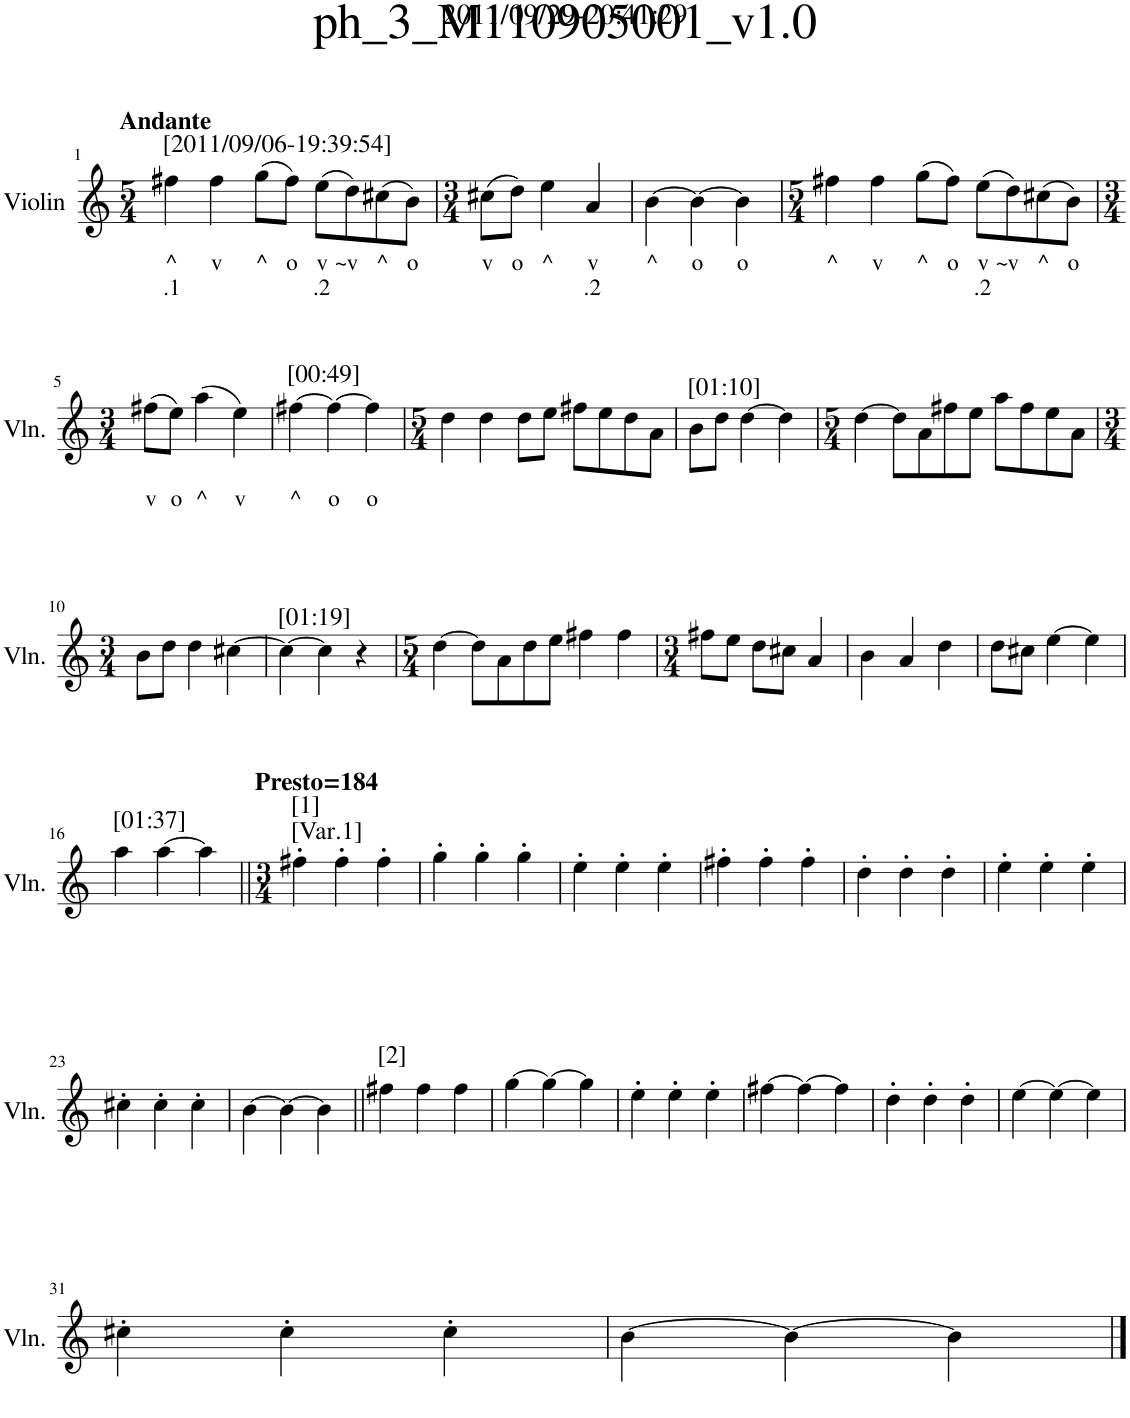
**kern	**text	**text	**harte
*part1	*part1	*part1	*part1
*staff1	*staff1	*staff1	*
*I"Violin	*	*	*
*I'Vln.	*	*	*
*clefG2	*	*	*
*k[]	*	*	*
*M5/4	*	*	*
=1	=1	=1	=1
!LO:TX:a:B:t=Andante	!	!	!
!	!LO:LY:b	!LO:LY:b	!LO:H:kt=[2011/09/06-19:39:54]
4ff#X\	^	.1	N
!	!LO:LY:b	!	!
4ff#\	v	.	.
!	!LO:LY:b	!	!
(8gg\L	^	.	.
!	!LO:LY:b	!	!
8ff#\J)	o	.	.
!	!LO:LY:b	!LO:LY:b	!
(8ee\L	v	.2	.
!	!LO:LY:b	!	!
8dd\)	~v	.	.
!	!LO:LY:b	!	!
(8cc#X\	^	.	.
!	!LO:LY:b	!	!
8b\J)	o	.	.
=2	=2	=2	=2
*M3/4	*	*	*
!	!LO:LY:b	!	!
(8cc#X\L	v	.	.
!	!LO:LY:b	!	!
8dd\J)	o	.	.
!	!LO:LY:b	!	!
4ee\	^	.	.
!	!LO:LY:b	!LO:LY:b	!
4a/	v	.2	.
=3	=3	=3	=3
!	!LO:LY:b	!	!
[4b\	^	.	.
!	!LO:LY:b	!	!
4b\_	o	.	.
!	!LO:LY:b	!	!
4b\]	o	.	.
=4	=4	=4	=4
*M5/4	*	*	*
!	!LO:LY:b	!	!
4ff#X\	^	.	.
!	!LO:LY:b	!	!
4ff#\	v	.	.
!	!LO:LY:b	!	!
(8gg\L	^	.	.
!	!LO:LY:b	!	!
8ff#\J)	o	.	.
!	!LO:LY:b	!LO:LY:b	!
(8ee\L	v	.2	.
!	!LO:LY:b	!	!
8dd\)	~v	.	.
!	!LO:LY:b	!	!
(8cc#X\	^	.	.
!	!LO:LY:b	!	!
8b\J)	o	.	.
!!LO:LB:g=z
=5	=5	=5	=5
*M3/4	*	*	*
!	!	!LO:LY:b	!
(8ff#X\L	.	v	.
!	!	!LO:LY:b	!
8ee\J)	.	o	.
!	!	!LO:LY:b	!
(4aa\	.	^	.
!	!	!LO:LY:b	!
4ee\)	.	v	.
=6	=6	=6	=6
!	!	!LO:LY:b	!LO:H:kt=[00:49]
[4ff#X\	.	^	N
!	!	!LO:LY:b	!
4ff#\_	.	o	.
!	!	!LO:LY:b	!
4ff#\]	.	o	.
=7	=7	=7	=7
*M5/4	*	*	*
4dd\	.	.	.
4dd\	.	.	.
8dd\L	.	.	.
8ee\J	.	.	.
8ff#X\L	.	.	.
8ee\	.	.	.
8dd\	.	.	.
8a\J	.	.	.
=8	=8	=8	=8
!	!	!	!LO:H:kt=[01:10]
8b\L	.	.	N
8dd\J	.	.	.
[4dd\	.	.	.
4dd\]	.	.	.
=9	=9	=9	=9
*M5/4	*	*	*
[4dd\	.	.	.
8dd\L]	.	.	.
8a\	.	.	.
8ff#X\	.	.	.
8ee\J	.	.	.
8aa\L	.	.	.
8ff#\	.	.	.
8ee\	.	.	.
8a\J	.	.	.
!!LO:LB:g=z
=10	=10	=10	=10
*M3/4	*	*	*
8b\L	.	.	.
8dd\J	.	.	.
4dd\	.	.	.
[4cc#X\	.	.	.
=11	=11	=11	=11
!	!	!	!LO:H:kt=[01:19]
4cc#\_	.	.	N
4cc#\]	.	.	.
4r	.	.	.
=12	=12	=12	=12
*M5/4	*	*	*
[4dd\	.	.	.
8dd\L]	.	.	.
8a\	.	.	.
8dd\	.	.	.
8ee\J	.	.	.
4ff#X\	.	.	.
4ff#\	.	.	.
=13	=13	=13	=13
*M3/4	*	*	*
8ff#X\L	.	.	.
8ee\J	.	.	.
8dd\L	.	.	.
8cc#X\J	.	.	.
4a/	.	.	.
=14	=14	=14	=14
4b\	.	.	.
4a/	.	.	.
4dd\	.	.	.
=15	=15	=15	=15
8dd\L	.	.	.
8cc#X\J	.	.	.
[4ee\	.	.	.
4ee\]	.	.	.
!!LO:LB:g=z
=16	=16	=16	=16
!	!	!	!LO:H:kt=[01:37]
4aa\	.	.	N
[4aa\	.	.	.
4aa\]	.	.	.
=17||	=17||	=17||	=17||
*M3/4	*	*	*
!LO:TX:a:B:t=Presto=184	!	!	!LO:H:n=1:kt=[Var.1]
!	!	!	!LO:H:n=2:kt=[1]
4ff#X'\	.	.	N N
4ff#'\	.	.	.
4ff#'\	.	.	.
=18	=18	=18	=18
4gg'\	.	.	.
4gg'\	.	.	.
4gg'\	.	.	.
=19	=19	=19	=19
4ee'\	.	.	.
4ee'\	.	.	.
4ee'\	.	.	.
=20	=20	=20	=20
4ff#X'\	.	.	.
4ff#'\	.	.	.
4ff#'\	.	.	.
=21	=21	=21	=21
4dd'\	.	.	.
4dd'\	.	.	.
4dd'\	.	.	.
=22	=22	=22	=22
4ee'\	.	.	.
4ee'\	.	.	.
4ee'\	.	.	.
!!LO:LB:g=z
=23	=23	=23	=23
4cc#X'\	.	.	.
4cc#'\	.	.	.
4cc#'\	.	.	.
=24	=24	=24	=24
[4b\	.	.	.
4b\_	.	.	.
4b\]	.	.	.
=25||	=25||	=25||	=25||
!	!	!	!LO:H:kt=[2]
4ff#X\	.	.	N
4ff#\	.	.	.
4ff#\	.	.	.
=26	=26	=26	=26
[4gg\	.	.	.
4gg\_	.	.	.
4gg\]	.	.	.
=27	=27	=27	=27
4ee'\	.	.	.
4ee'\	.	.	.
4ee'\	.	.	.
=28	=28	=28	=28
[4ff#X\	.	.	.
4ff#\_	.	.	.
4ff#\]	.	.	.
=29	=29	=29	=29
4dd'\	.	.	.
4dd'\	.	.	.
4dd'\	.	.	.
=30	=30	=30	=30
[4ee\	.	.	.
4ee\_	.	.	.
4ee\]	.	.	.
!!LO:LB:g=z
=31	=31	=31	=31
4cc#X'\	.	.	.
4cc#'\	.	.	.
4cc#'\	.	.	.
=32	=32	=32	=32
[4b\	.	.	.
4b\_	.	.	.
4b\]	.	.	.
==	==	==	==
*-	*-	*-	*-
